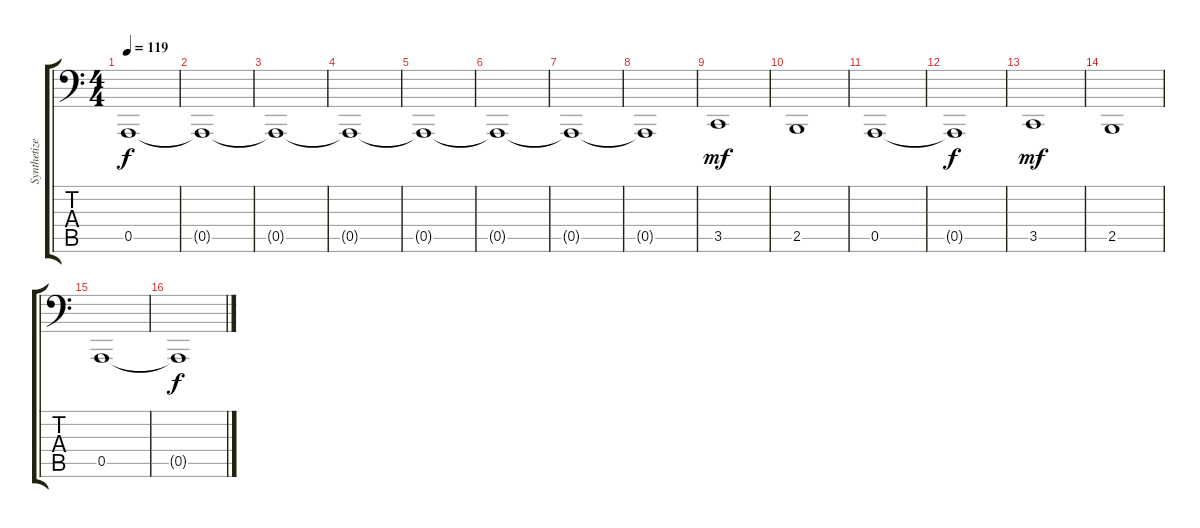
\track ("Synthetizers drone" "Synthetize") {instrument synthvoice}
\staff {score tabs}
\tuning (E3 B2 G2 D2 A1 E1) {hide}
\ts (4 4)
\tempo 119
\clef f4
\ks c
0.5{t}.1{dy f} |
0.5{t}.1 |
0.5{t}.1 |
0.5{t}.1 |
0.5{t}.1 |
0.5{t}.1 |
0.5{t}.1 |
0.5{t}.1 |
3.5.1{dy mf} |
2.5.1 |
0.5.1 |
0.5{t}.1{dy f} |
3.5.1{dy mf} |
2.5.1 |
0.5.1 |
0.5{t}.1{dy f}
